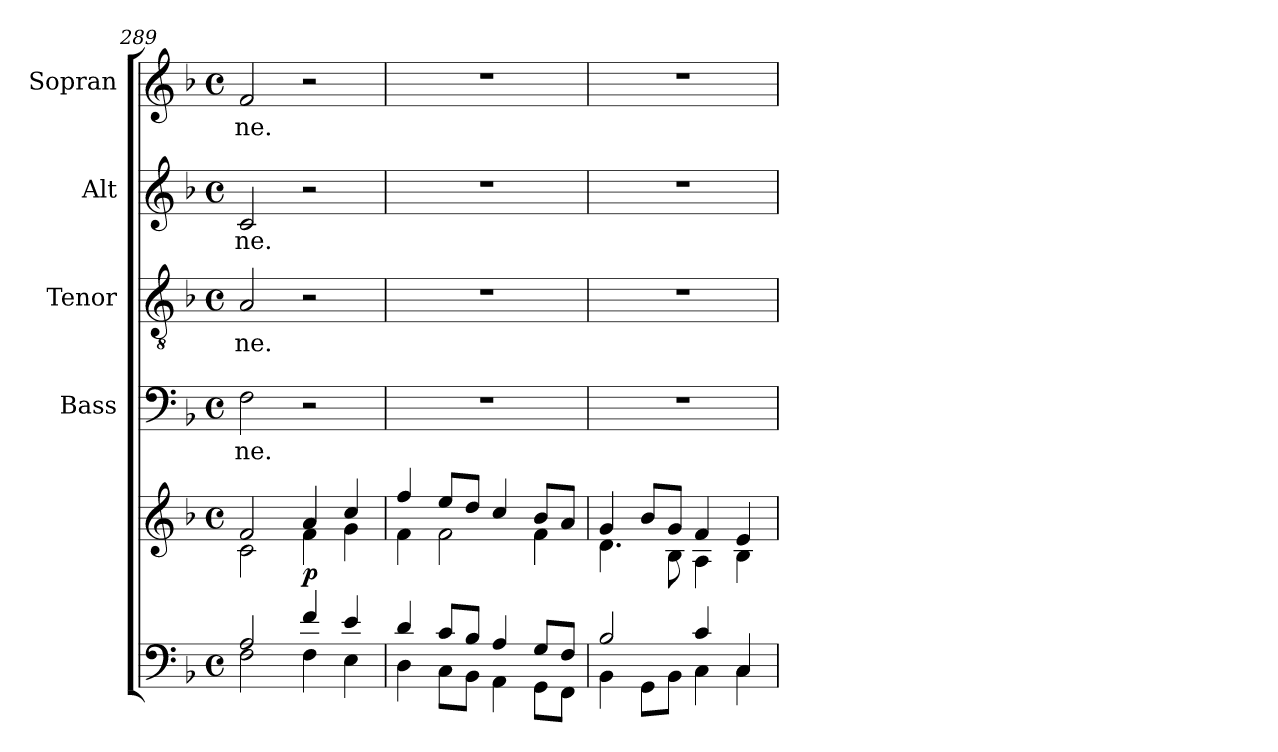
**kern	**kern	**dynam	**kern	**text	**kern	**text	**kern	**text	**kern	**text
*part5	*part5	*part5	*part4	*part4	*part3	*part3	*part2	*part2	*part1	*part1
*staff6	*staff5	*staff5/6	*staff4	*staff4	*staff3	*staff3	*staff2	*staff2	*staff1	*staff1
*	*	*	*I"Bass	*	*I"Tenor	*	*I"Alt	*	*I"Sopran	*
*	*	*	*I'B.	*	*I'T.	*	*I'A.	*	*I'S.	*
!!LO:LB:g=z
*clefF4	*clefG2	*	*clefF4	*	*clefGv2	*	*clefG2	*	*clefG2	*
*k[b-]	*k[b-]	*	*k[b-]	*	*k[b-]	*	*k[b-]	*	*k[b-]	*
*F:	*F:	*	*F:	*	*F:	*	*F:	*	*F:	*
*M4/4	*M4/4	*	*M4/4	*	*M4/4	*	*M4/4	*	*M4/4	*
*met(c)	*met(c)	*	*met(c)	*	*met(c)	*	*met(c)	*	*met(c)	*
=289	=289	=289	=289	=289	=289	=289	=289	=289	=289	=289
*^	*^	*	*	*	*	*	*	*	*	*
!	!	!	!	!	!	!LO:LY:b	!	!LO:LY:b	!	!LO:LY:b	!	!LO:LY:b
2A/	2F\	2f/	2c\	.	2F\	-ne.	2A/	-ne.	2c/	-ne.	2f/	-ne.
!	!	!	!	!LO:DY:b	!	!	!	!	!	!	!	!
4f/	4F\	4a/	4f\	p	2r	.	2r	.	2r	.	2r	.
4e/	4E\	4cc/	4g\	.	.	.	.	.	.	.	.	.
=290	=290	=290	=290	=290	=290	=290	=290	=290	=290	=290	=290	=290
4d/	4D\	4ff/	4f\	.	1r	.	1r	.	1r	.	1r	.
8c/L	8C\L	8ee/L	2f\	.	.	.	.	.	.	.	.	.
8B-/J	8BB-\J	8dd/J	.	.	.	.	.	.	.	.	.	.
4A/	4AA\	4cc/	.	.	.	.	.	.	.	.	.	.
8G/L	8GG\L	8b-/L	4f\	.	.	.	.	.	.	.	.	.
8F/J	8FF\J	8a/J	.	.	.	.	.	.	.	.	.	.
=291	=291	=291	=291	=291	=291	=291	=291	=291	=291	=291	=291	=291
2B-/	4BB-\	4g/	4.d\	.	1r	.	1r	.	1r	.	1r	.
.	8GG\L	8b-/L	.	.	.	.	.	.	.	.	.	.
.	8BB-\J	8g/J	8B-\	.	.	.	.	.	.	.	.	.
4c/	4C\	4f/	4A\	.	.	.	.	.	.	.	.	.
4C/	4C\	4e/	4B-\	.	.	.	.	.	.	.	.	.
*v	*v	*	*	*	*	*	*	*	*	*	*	*
*	*v	*v	*	*	*	*	*	*	*	*	*
=	=	=	=	=	=	=	=	=	=	=
*-	*-	*-	*-	*-	*-	*-	*-	*-	*-	*-
